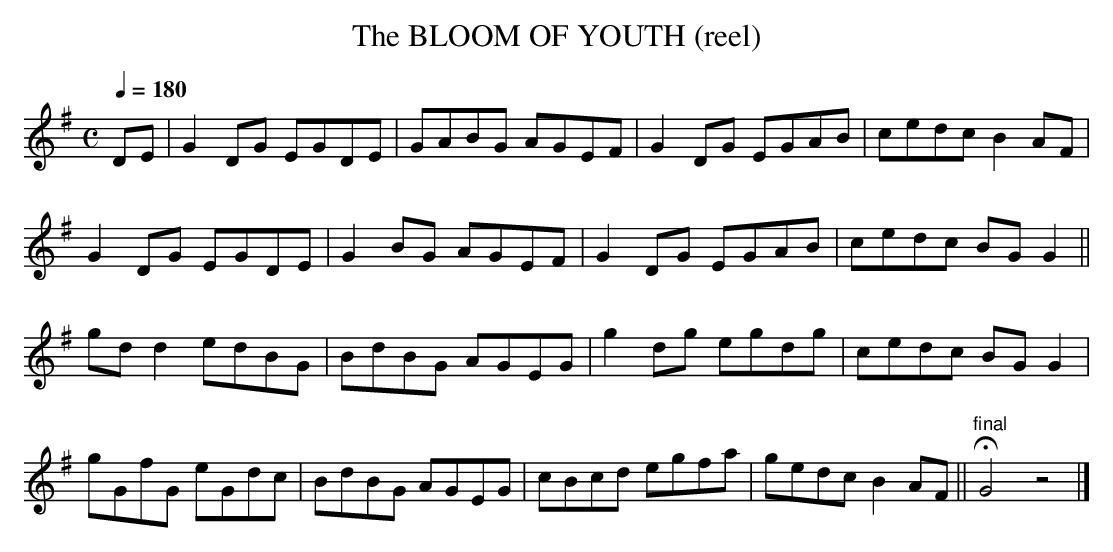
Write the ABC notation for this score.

X:1
T:BLOOM OF YOUTH (reel), The
Q:1/4=180
M:C
L:1/8
K:G
DE|G2DG EGDE|GABG AGEF|G2DG EGAB|cedc B2AF|
G2 DG EGDE|G2 BG AGEF|G2 DG EGAB|cedc BG G2||
gd d2 edBG|BdBG AGEG|g2 dg egdg|cedc BG G2|
gGfG eGdc|BdBG AGEG|cBcd egfa|gedc B2AF||"final" HG4z4|]
